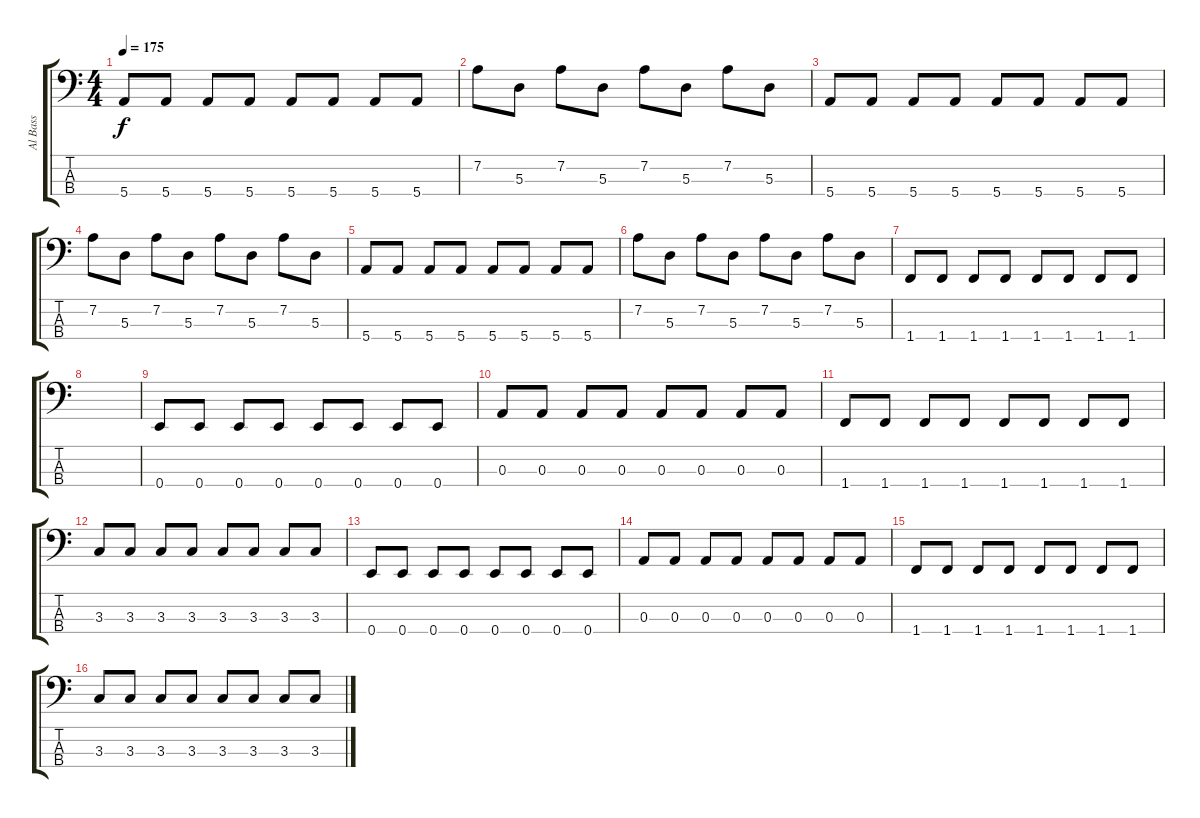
\track ("Al Bass" "Al Bass") {instrument electricbasspick}
\staff {score tabs}
\tuning (G2 D2 A1 E1) {hide}
\ts (4 4)
\tempo 175
\clef f4
\ks c
5.4.8{dy f} 5.4.8 5.4.8 5.4.8 5.4.8 5.4.8 5.4.8 5.4.8 |
7.2.8 5.3.8 7.2.8 5.3.8 7.2.8 5.3.8 7.2.8 5.3.8 |
5.4.8 5.4.8 5.4.8 5.4.8 5.4.8 5.4.8 5.4.8 5.4.8 |
7.2.8 5.3.8 7.2.8 5.3.8 7.2.8 5.3.8 7.2.8 5.3.8 |
5.4.8 5.4.8 5.4.8 5.4.8 5.4.8 5.4.8 5.4.8 5.4.8 |
7.2.8 5.3.8 7.2.8 5.3.8 7.2.8 5.3.8 7.2.8 5.3.8 |
1.4.8 1.4.8 1.4.8 1.4.8 1.4.8 1.4.8 1.4.8 1.4.8 |
|
0.4.8 0.4.8 0.4.8 0.4.8 0.4.8 0.4.8 0.4.8 0.4.8 |
0.3.8 0.3.8 0.3.8 0.3.8 0.3.8 0.3.8 0.3.8 0.3.8 |
1.4.8 1.4.8 1.4.8 1.4.8 1.4.8 1.4.8 1.4.8 1.4.8 |
3.3.8 3.3.8 3.3.8 3.3.8 3.3.8 3.3.8 3.3.8 3.3.8 |
0.4.8 0.4.8 0.4.8 0.4.8 0.4.8 0.4.8 0.4.8 0.4.8 |
0.3.8 0.3.8 0.3.8 0.3.8 0.3.8 0.3.8 0.3.8 0.3.8 |
1.4.8 1.4.8 1.4.8 1.4.8 1.4.8 1.4.8 1.4.8 1.4.8 |
3.3.8 3.3.8 3.3.8 3.3.8 3.3.8 3.3.8 3.3.8 3.3.8
